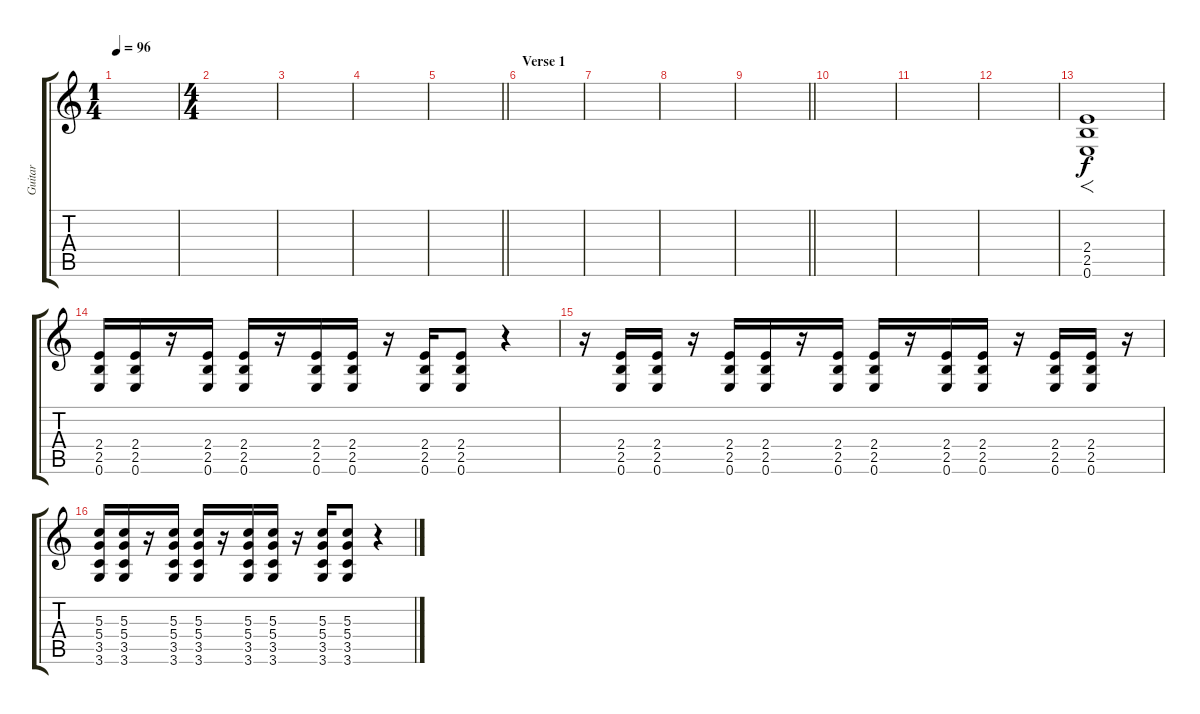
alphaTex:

\track ("Guitar" "Guitar") {instrument distortionguitar}
\staff {score tabs}
\tuning (E4 B3 G3 D3 A2 E2) {hide}
\ts (1 4)
\tempo 96
\clef g2
\ks c
|
\ts (4 4)
|
|
|
\barLineRight lightlight
|
\section ("" "Verse 1")
|
|
|
\barLineRight lightlight
|
|
|
|
(2.4 2.5 0.6).1{f} |
(2.4 2.5 0.6).16{dy f} (2.4 2.5 0.6).16 r.16 (2.4 2.5 0.6).16 (2.4 2.5 0.6).16 r.16 (2.4 2.5 0.6).16 (2.4 2.5 0.6).16 r.16 (2.4 2.5 0.6).16 (2.4 2.5 0.6).8 r.4 |
r.16 (2.4 2.5 0.6).16 (2.4 2.5 0.6).16 r.16 (2.4 2.5 0.6).16 (2.4 2.5 0.6).16 r.16 (2.4 2.5 0.6).16 (2.4 2.5 0.6).16 r.16 (2.4 2.5 0.6).16 (2.4 2.5 0.6).16 r.16 (2.4 2.5 0.6).16 (2.4 2.5 0.6).16 r.16 |
(5.3 5.4 3.5 3.6).16 (5.3 5.4 3.5 3.6).16 r.16 (5.3 5.4 3.5 3.6).16 (5.3 5.4 3.5 3.6).16 r.16 (5.3 5.4 3.5 3.6).16 (5.3 5.4 3.5 3.6).16 r.16 (5.3 5.4 3.5 3.6).16 (5.3 5.4 3.5 3.6).8 r.4
